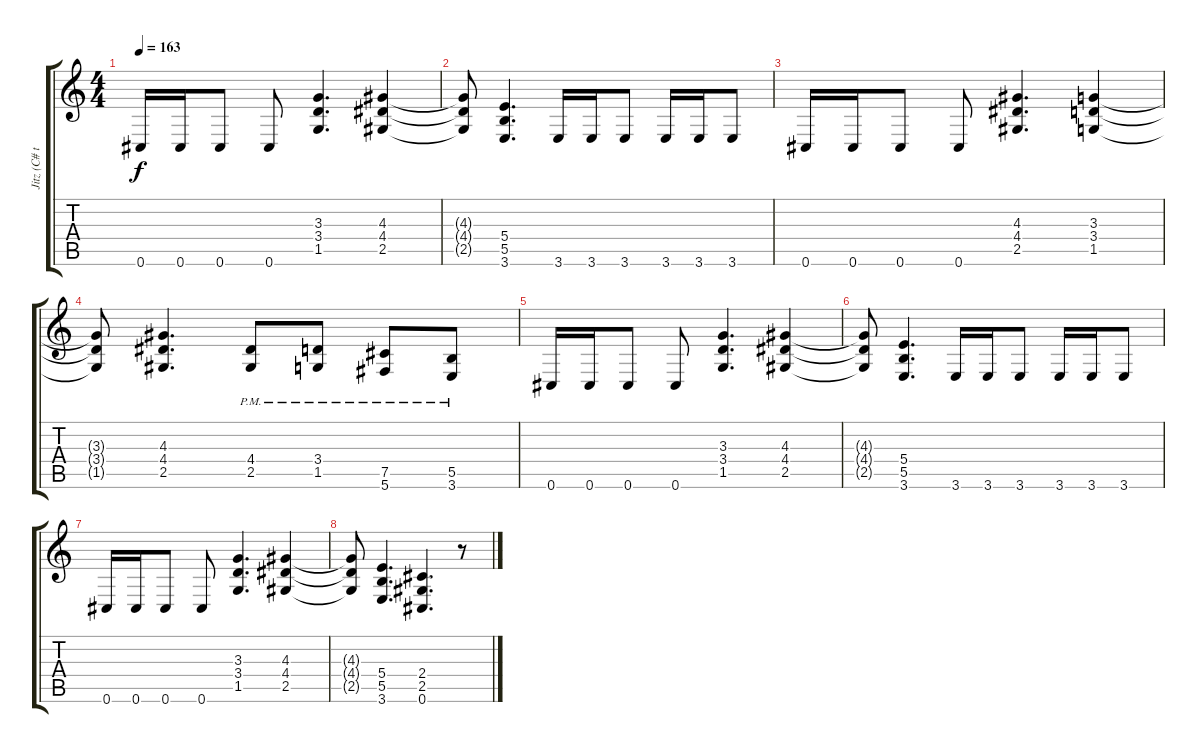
\track ("Jitz (C# tuning - C#-F#-B-E-G#-C#)" "Jitz (C# t") {instrument distortionguitar}
\staff {score tabs}
\tuning (Db4 Ab3 E3 B2 Gb2 Db2) {hide}
\ts (4 4)
\tempo 163
\clef g2
\ks c
0.6.16{dy f} 0.6.16 0.6.8 0.6.8 (3.3 3.4 1.5).4{d} (4.3 4.4 2.5).4 |
(4.3{t} 4.4{t} 2.5{t}).8 (5.4 5.5 3.6).4{d} 3.6.16 3.6.16 3.6.8 3.6.16 3.6.16 3.6.8 |
0.6.16 0.6.16 0.6.8 0.6.8 (4.3 4.4 2.5).4{d} (3.3 3.4 1.5).4 |
(3.3{t} 3.4{t} 1.5{t}).8 (4.3 4.4 2.5).4{d} (4.4{pm} 2.5{pm}).8 (3.4{pm} 1.5{pm}).8 (7.5{pm} 5.6{pm}).8 (5.5{pm} 3.6{pm}).8 |
0.6.16 0.6.16 0.6.8 0.6.8 (3.3 3.4 1.5).4{d} (4.3 4.4 2.5).4 |
(4.3{t} 4.4{t} 2.5{t}).8 (5.4 5.5 3.6).4{d} 3.6.16 3.6.16 3.6.8 3.6.16 3.6.16 3.6.8 |
0.6.16 0.6.16 0.6.8 0.6.8 (3.3 3.4 1.5).4{d} (4.3 4.4 2.5).4 |
(4.3{t} 4.4{t} 2.5{t}).8 (5.4 5.5 3.6).4{d} (2.4 2.5 0.6).4{d} r.8
